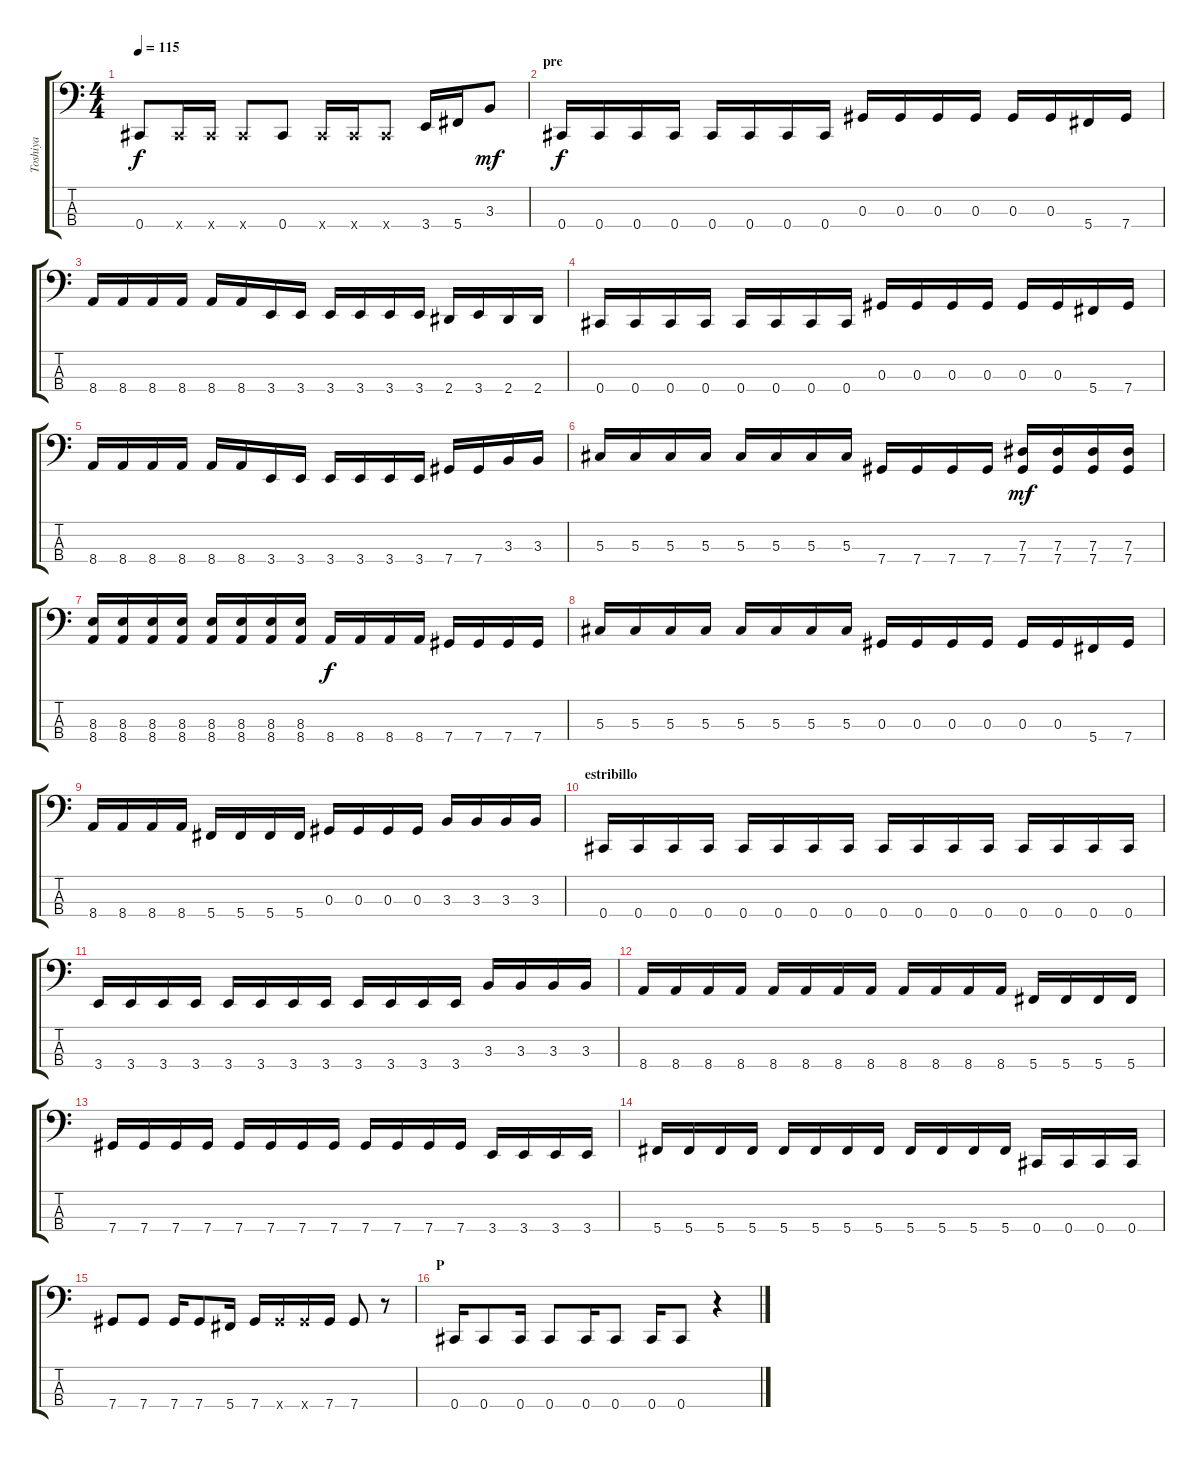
\track ("Toshiya" "Toshiya") {instrument electricbasspick}
\staff {score tabs}
\tuning (Gb2 Db2 Ab1 Db1) {hide}
\ts (4 4)
\tempo 115
\clef f4
\ks c
0.4.8{dy f} 0.4{x}.16 0.4{x}.16 0.4{x}.8 0.4.8 0.4{x}.16 0.4{x}.16 0.4{x}.8 3.4.16 5.4.16 3.3.8{dy mf} |
\section ("" "pre")
0.4.16{dy f volume 13} 0.4.16 0.4.16 0.4.16 0.4.16 0.4.16 0.4.16 0.4.16 0.3.16 0.3.16 0.3.16 0.3.16 0.3.16 0.3.16 5.4.16 7.4.16 |
8.4.16 8.4.16 8.4.16 8.4.16 8.4.16 8.4.16 3.4.16 3.4.16 3.4.16 3.4.16 3.4.16 3.4.16 2.4.16 3.4.16 2.4.16 2.4.16 |
0.4.16 0.4.16 0.4.16 0.4.16 0.4.16 0.4.16 0.4.16 0.4.16 0.3.16 0.3.16 0.3.16 0.3.16 0.3.16 0.3.16 5.4.16 7.4.16 |
8.4.16 8.4.16 8.4.16 8.4.16 8.4.16 8.4.16 3.4.16 3.4.16 3.4.16 3.4.16 3.4.16 3.4.16 7.4.16 7.4.16 3.3.16 3.3.16 |
5.3.16 5.3.16 5.3.16 5.3.16 5.3.16 5.3.16 5.3.16 5.3.16 7.4.16 7.4.16 7.4.16 7.4.16 (7.3 7.4).16{dy mf} (7.3 7.4).16 (7.3 7.4).16 (7.3 7.4).16 |
(8.3 8.4).16 (8.3 8.4).16 (8.3 8.4).16 (8.3 8.4).16 (8.3 8.4).16 (8.3 8.4).16 (8.3 8.4).16 (8.3 8.4).16 8.4.16{dy f} 8.4.16 8.4.16 8.4.16 7.4.16 7.4.16 7.4.16 7.4.16 |
5.3.16 5.3.16 5.3.16 5.3.16 5.3.16 5.3.16 5.3.16 5.3.16 0.3.16 0.3.16 0.3.16 0.3.16 0.3.16 0.3.16 5.4.16 7.4.16 |
8.4.16 8.4.16 8.4.16 8.4.16 5.4.16 5.4.16 5.4.16 5.4.16 0.3.16 0.3.16 0.3.16 0.3.16 3.3.16 3.3.16 3.3.16 3.3.16 |
\section ("" "estribillo")
0.4.16 0.4.16 0.4.16 0.4.16 0.4.16 0.4.16 0.4.16 0.4.16 0.4.16 0.4.16 0.4.16 0.4.16 0.4.16 0.4.16 0.4.16 0.4.16 |
3.4.16 3.4.16 3.4.16 3.4.16 3.4.16 3.4.16 3.4.16 3.4.16 3.4.16 3.4.16 3.4.16 3.4.16 3.3.16 3.3.16 3.3.16 3.3.16 |
8.4.16 8.4.16 8.4.16 8.4.16 8.4.16 8.4.16 8.4.16 8.4.16 8.4.16 8.4.16 8.4.16 8.4.16 5.4.16 5.4.16 5.4.16 5.4.16 |
7.4.16 7.4.16 7.4.16 7.4.16 7.4.16 7.4.16 7.4.16 7.4.16 7.4.16 7.4.16 7.4.16 7.4.16 3.4.16 3.4.16 3.4.16 3.4.16 |
5.4.16 5.4.16 5.4.16 5.4.16 5.4.16 5.4.16 5.4.16 5.4.16 5.4.16 5.4.16 5.4.16 5.4.16 0.4.16 0.4.16 0.4.16 0.4.16 |
7.4.8 7.4.8 7.4.16 7.4.8 5.4.16 7.4.16 7.4{x}.16 7.4{x}.16 7.4.16 7.4.8 r.8 |
\section ("" "P")
0.4.16 0.4.8 0.4.16 0.4.8 0.4.16 0.4.8 0.4.16 0.4.8 r.4
